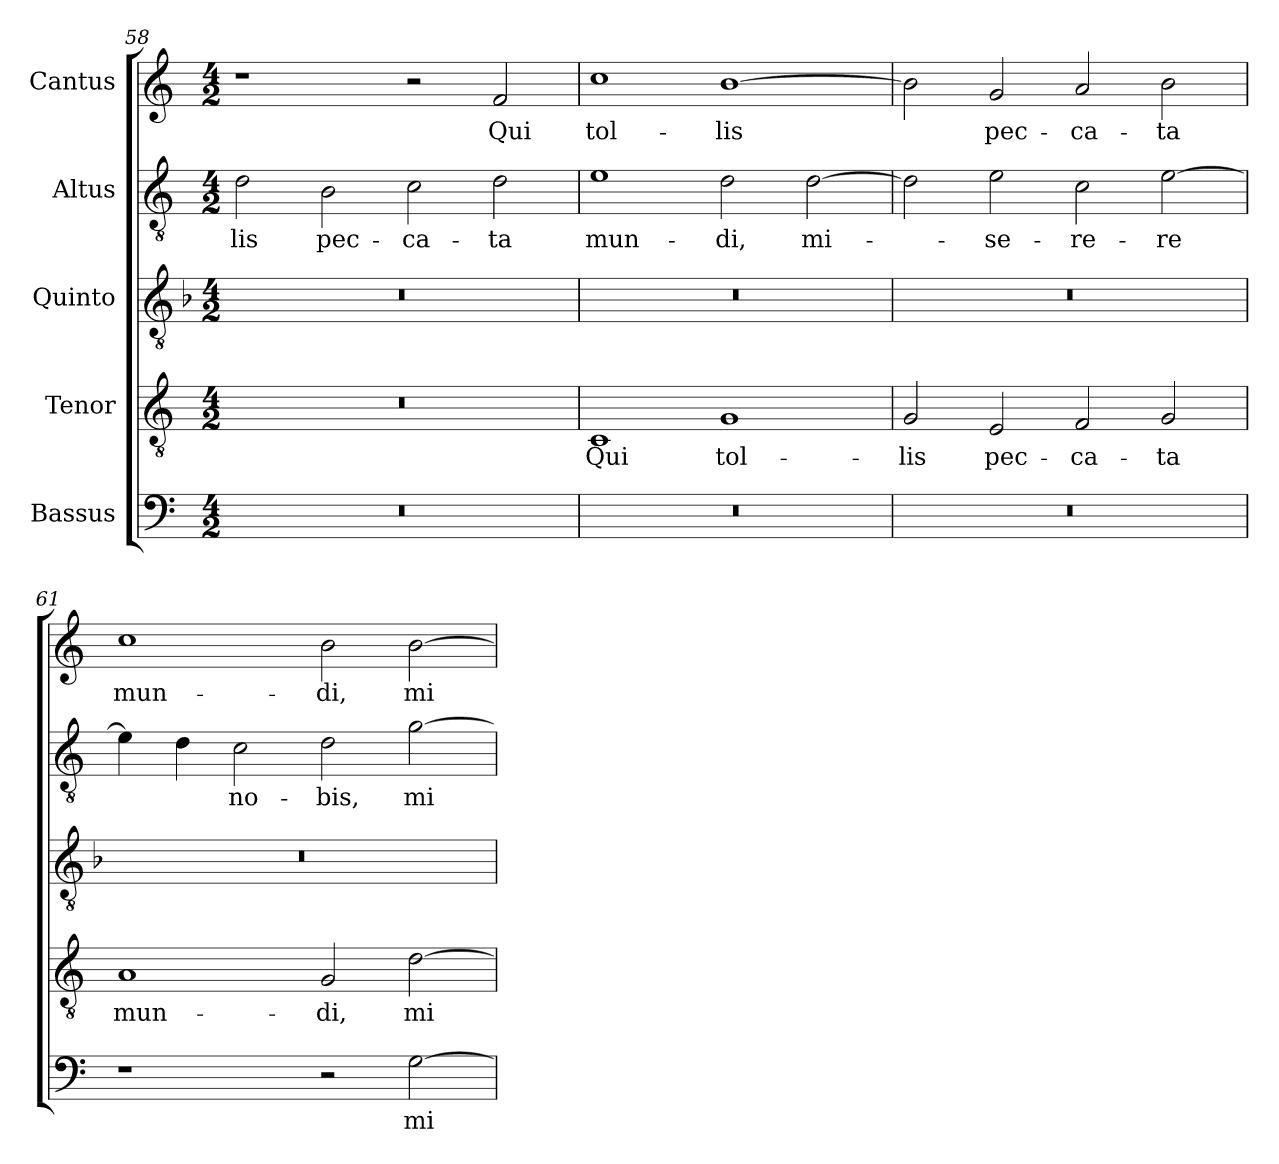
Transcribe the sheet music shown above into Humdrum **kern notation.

**kern	**text	**kern	**text	**kern	**kern	**text	**kern	**text
*part5	*part5	*part4	*part4	*part3	*part2	*part2	*part1	*part1
*staff5	*staff5	*staff4	*staff4	*staff3	*staff2	*staff2	*staff1	*staff1
*I"Bassus	*	*I"Tenor	*	*I"Quinto	*I"Altus	*	*I"Cantus	*
*clefF4	*	*clefGv2	*	*clefGv2	*clefGv2	*	*clefG2	*
*	*	*	*	*ITrd-4c-7	*	*	*	*
*k[]	*	*k[]	*	*k[]	*k[]	*	*k[]	*
*C:	*	*C:	*	*C:	*C:	*	*C:	*
*M4/2	*	*M4/2	*	*M4/2	*M4/2	*	*M4/2	*
=58	=58	=58	=58	=58	=58	=58	=58	=58
!LO:N:vis=1	!	!LO:N:vis=1	!	!LO:N:vis=1	!	!	!	!
!	!	!	!	!	!	!LO:LY:b:color=#000000	!	!
0r	.	0r	.	0r	2di\	-lis	1r	.
!	!	!	!	!	!	!LO:LY:b:color=#000000	!	!
.	.	.	.	.	2Bi\	pec-	.	.
!	!	!	!	!	!	!LO:LY:b:color=#000000	!	!
.	.	.	.	.	2ci\	-ca-	2r	.
!	!	!	!	!	!	!LO:LY:b:color=#000000	!	!
!	!	!	!	!	!	!	!	!LO:LY:b:color=#000000
.	.	.	.	.	2di\	-ta	2fi/	Qui
=59	=59	=59	=59	=59	=59	=59	=59	=59
!LO:N:vis=1	!	!	!	!	!	!	!	!
!	!	!	!LO:LY:b:color=#000000	!LO:N:vis=1	!	!	!	!
!	!	!	!	!	!	!LO:LY:b:color=#000000	!	!
!	!	!	!	!	!	!	!	!LO:LY:b:color=#000000
0r	.	1Ci	Qui	0r	1ei	mun-	1cci	tol-
!	!	!	!LO:LY:b:color=#000000	!	!	!	!	!
!	!	!	!	!	!	!LO:LY:b:color=#000000	!	!
!	!	!	!	!	!	!	!	!LO:LY:b:color=#000000
.	.	1Gi	tol-	.	2di\	-di,	[>1bi	-lis
!	!	!	!	!	!	!LO:LY:b:color=#000000	!	!
.	.	.	.	.	[>2di\	mi-	.	.
=60	=60	=60	=60	=60	=60	=60	=60	=60
!LO:N:vis=1	!	!	!	!	!	!	!	!
!	!	!	!LO:LY:b:color=#000000	!LO:N:vis=1	!	!	!	!
0r	.	2Gi/	-lis	0r	2di\]	.	2bi\]	.
!	!	!	!LO:LY:b:color=#000000	!	!	!	!	!
!	!	!	!	!	!	!LO:LY:b:color=#000000	!	!
!	!	!	!	!	!	!	!	!LO:LY:b:color=#000000
.	.	2Ei/	pec-	.	2ei\	-se-	2gi/	pec-
!	!	!	!LO:LY:b:color=#000000	!	!	!	!	!
!	!	!	!	!	!	!LO:LY:b:color=#000000	!	!
!	!	!	!	!	!	!	!	!LO:LY:b:color=#000000
.	.	2Fi/	-ca-	.	2ci\	-re-	2ai/	-ca-
!	!	!	!LO:LY:b:color=#000000	!	!	!	!	!
!	!	!	!	!	!	!LO:LY:b:color=#000000	!	!
!	!	!	!	!	!	!	!	!LO:LY:b:color=#000000
.	.	2Gi/	-ta	.	[>2ei\	-re	2bi\	-ta
=61	=61	=61	=61	=61	=61	=61	=61	=61
!	!	!	!LO:LY:b:color=#000000	!LO:N:vis=1	!	!	!	!
!	!	!	!	!	!	!	!	!LO:LY:b:color=#000000
1r	.	1Ai	mun-	0r	4ei\]	.	1cci	mun-
.	.	.	.	.	4di\	.	.	.
!	!	!	!	!	!	!LO:LY:b:color=#000000	!	!
.	.	.	.	.	2ci\	no-	.	.
!	!	!	!LO:LY:b:color=#000000	!	!	!	!	!
!	!	!	!	!	!	!LO:LY:b:color=#000000	!	!
!	!	!	!	!	!	!	!	!LO:LY:b:color=#000000
2r	.	2Gi/	-di,	.	2di\	-bis,	2bi\	-di,
!	!LO:LY:b:color=#000000	!	!	!	!	!	!	!
!	!	!	!LO:LY:b:color=#000000	!	!	!	!	!
!	!	!	!	!	!	!LO:LY:b:color=#000000	!	!
!	!	!	!	!	!	!	!	!LO:LY:b:color=#000000
[>2Gi\	mi-	[>2di\	mi-	.	[>2gi\	mi-	[>2bi\	mi-
=	=	=	=	=	=	=	=	=
*-	*-	*-	*-	*-	*-	*-	*-	*-
